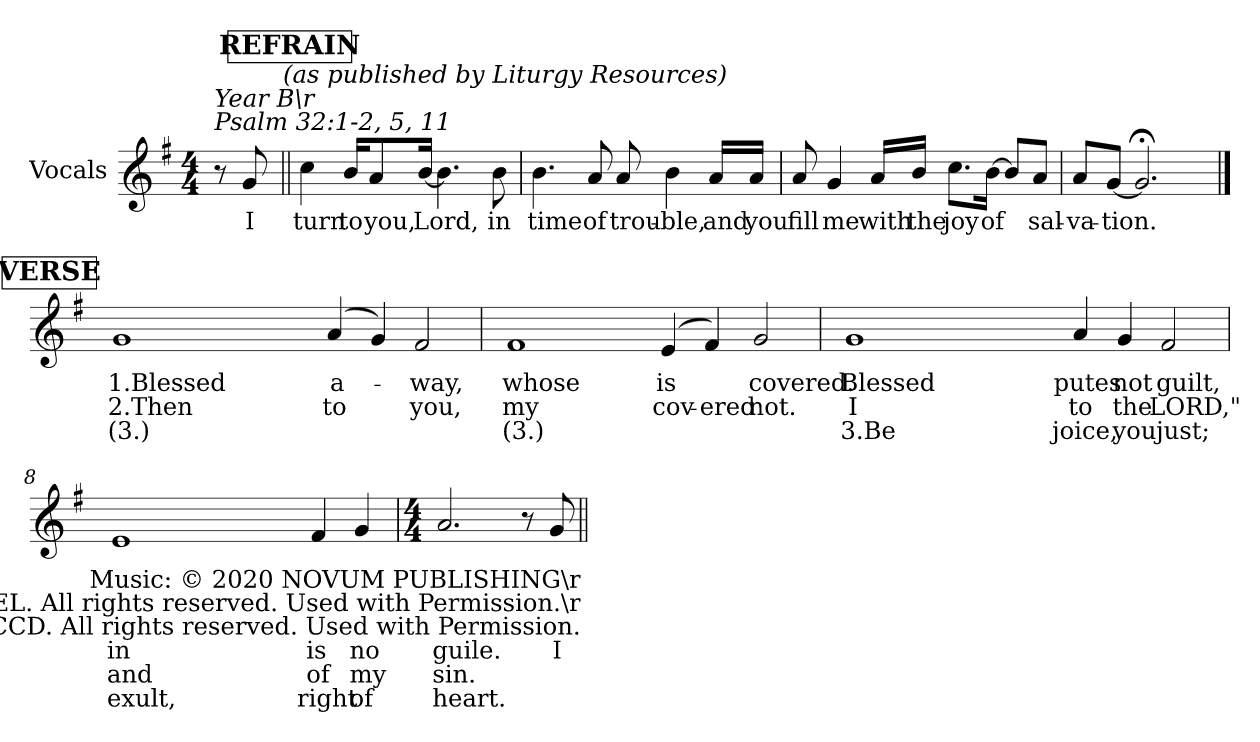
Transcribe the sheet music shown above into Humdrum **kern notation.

**kern	**text	**text	**text
*part1	*part1	*part1	*part1
*staff1	*staff1	*staff1	*staff1
*I"Vocals	*	*	*
*clefG2	*	*	*
*k[f#]	*	*	*
*G:	*	*	*
*M4/4	*	*	*
*MM68	*	*	*
=	=	=	=
!LO:TX:a:i:t=Year B\r\nPsalm 32&colon;1-2, 5, 11	!	!	!
8r	.	.	.
!	!LO:LY:b	!	!
8g/	I	.	.
32ryy	.	.	.
!LO:TX:a:i:t=(as published by Liturgy Resources)	!	!	!
!!LO:REH:place=s1:a:B:t=REFRAIN
=1||	=1||	=1||	=1||
!	!LO:LY:b	!	!
4cc\	turn	.	.
!	!LO:LY:b	!	!
16b/KL	to	.	.
!	!LO:LY:b	!	!
8a/	you,	.	.
!	!LO:LY:b	!	!
[16b/Jk	Lord,	.	.
4.b\]	.	.	.
!	!LO:LY:b	!	!
8b\	in	.	.
=2	=2	=2	=2
!	!LO:LY:b	!	!
4.b\	time	.	.
!	!LO:LY:b	!	!
8a/	of	.	.
!	!LO:LY:b	!	!
8a/	trou-	.	.
!	!LO:LY:b	!	!
4b\	-ble,	.	.
!	!LO:LY:b	!	!
16a/LL	and	.	.
!	!LO:LY:b	!	!
16a/JJ	you	.	.
!!LO:LB:g=z
=3	=3	=3	=3
!	!LO:LY:b	!	!
8a/	fill	.	.
!	!LO:LY:b	!	!
4g/	me	.	.
!	!LO:LY:b	!	!
16a/LL	with	.	.
!	!LO:LY:b	!	!
16b/JJ	the	.	.
!	!LO:LY:b	!	!
8.cc\L	joy	.	.
!	!LO:LY:b	!	!
[16b\Jk	of	.	.
8b/L]	.	.	.
!	!LO:LY:b	!	!
8a/J	sal-	.	.
=4	=4	=4	=4
!	!LO:LY:b	!	!
8a/L	-va-	.	.
!	!LO:LY:b	!	!
[8g/J	-tion.	.	.
2.g;</]	.	.	.
!!LO:LB:g=z
!!LO:REH:place=s1:a:B:t=VERSE
==5	==5	==5	==5
*^	*	*	*
!	!	!LO:LY:b	!LO:LY:b	!LO:LY:b
1g	4g\yy	1.Blessed	2.Then	(3.)
!	!	!LO:LY:b	!LO:LY:b	!
.	8g/Lyy	is	I	.
!	!	!LO:LY:b	!LO:LY:b	!
.	8g/Jyy	he	acknowledged	.
!	!	!LO:LY:b	!LO:LY:b	!
.	8g/Lyy	whose	.	.
!	!	!LO:LY:b	!LO:LY:b	!
.	8g/Jyy	fault	my	.
!	!	!LO:LY:b	!LO:LY:b	!
.	8g/Lyy	is	sin	.
!	!	!LO:LY:b	!LO:LY:b	!
.	8g/Jyy	taken	.	.
!	!	!LO:LY:b	!LO:LY:b	!
(<4a	4a/yy	a-	to	.
4g)	4g/yy	.	.	.
!	!	!LO:LY:b	!LO:LY:b	!
2f#	2f#/yy	-way,	you,	.
!!LO:LB:g=z	!!
=6	=6	=6	=6	=6
!	!	!LO:LY:b	!LO:LY:b	!LO:LY:b
1f#	4f#\yy	whose	my	(3.)
!	!	!LO:LY:b	!LO:LY:b	!
.	4f#/yy	.	guilt	.
!	!	!LO:LY:b	!LO:LY:b	!
.	2f#/yy	sin	I	.
!	!	!LO:LY:b	!LO:LY:b	!
(<4e	4e/yy	is	cov-	.
!	!	!	!LO:LY:b	!
4f#)	4f#/yy	.	-ered	.
!	!	!LO:LY:b	!LO:LY:b	!
2g	2g/yy	covered.	not.	.
!!LO:LB:g=z	!!
=7	=7	=7	=7	=7
!	!	!LO:LY:b	!LO:LY:b	!LO:LY:b
1g	8g\Lyy	Blessed	I	3.Be
!	!	!LO:LY:b	!LO:LY:b	!LO:LY:b
.	8g\Jyy	the	said,	glad
!	!	!LO:LY:b	!LO:LY:b	!LO:LY:b
.	8g/Lyy	man	.	in
!	!	!LO:LY:b	!LO:LY:b	!LO:LY:b
.	8g/Jyy	to	"I	the
!	!	!LO:LY:b	!LO:LY:b	!LO:LY:b
.	8g/Lyy	whom	confess	LORD
!	!	!LO:LY:b	!LO:LY:b	!LO:LY:b
.	8g/Jyy	the	my	and
!	!	!LO:LY:b	!LO:LY:b	!LO:LY:b
.	8g/Lyy	LORD	faults	.
!	!	!LO:LY:b	!LO:LY:b	!LO:LY:b
.	8g/Jyy	im-	.	re-
!	!	!LO:LY:b	!LO:LY:b	!LO:LY:b
4a	4a/yy	-putes	to	-joice,
!	!	!LO:LY:b	!LO:LY:b	!LO:LY:b
4g	4g/yy	not	the	you
!	!	!LO:LY:b	!LO:LY:b	!LO:LY:b
2f#	2f#/yy	guilt,	LORD,"	just;
!!LO:LB:g=z	!!
=8	=8	=8	=8	=8
!	!	!LO:LY:b	!LO:LY:b	!LO:LY:b
1e	8e\Lyy	in	and	exult,
!	!	!LO:LY:b	!LO:LY:b	!
.	8e\Jyy	whose	you	.
!	!	!LO:LY:b	!LO:LY:b	!
.	4e/yy	.	took	.
!	!	!LO:LY:b	!LO:LY:b	!LO:LY:b
.	8e/Lyy	spirit	away	all
!	!	!LO:LY:b	!LO:LY:b	!LO:LY:b
.	8e/Jyy	.	the	you
!	!	!LO:LY:b	!LO:LY:b	!LO:LY:b
.	4e/yy	there	guilt	up-
!	!	!LO:LY:b	!LO:LY:b	!LO:LY:b
4f#	4f#/yy	is	of	-right
!	!	!LO:LY:b	!LO:LY:b	!LO:LY:b
4g	4g/yy	no	my	of
=9	=9	=9	=9	=9
*M4/4	*	*	*	*
!	!	!LO:LY:b	!LO:LY:b	!LO:LY:b
2.a/	2.a/yy	guile.	sin.	heart.
8r	4ryy	.	.	.
!	!	!LO:LY:b	!	!
8g/	.	I	.	.
*v	*v	*	*	*
!LO:TX:b:t=Music&colon; © 2020 NOVUM PUBLISHING\r\nResponse Text&colon; © 1969, 1981, 1997, ICEL. All rights reserved. Used with Permission.\r\nVerses Text&colon; © 1970, 1997, 1998, CCD. All rights reserved. Used with Permission.	!	!	!
=||	=||	=||	=||
*-	*-	*-	*-
